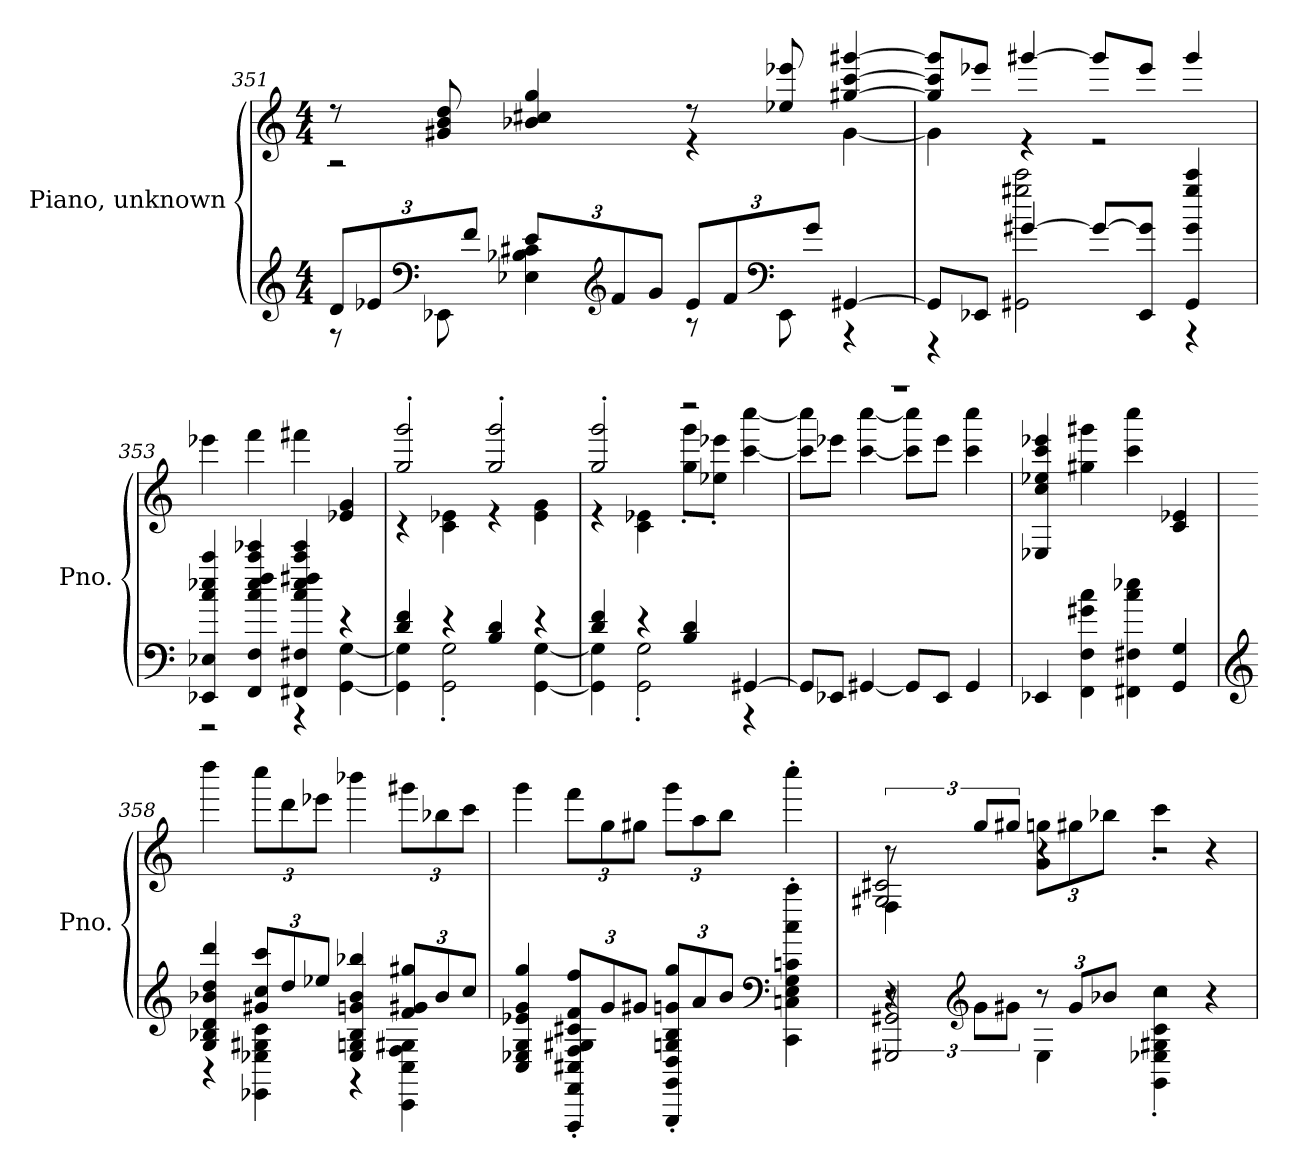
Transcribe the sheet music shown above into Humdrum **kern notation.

**kern	**kern
*part1	*part1
*staff2	*staff1
*I"Piano, unknown	*
*I'Pno.	*
!!LO:LB:g=z
*clefG2	*clefG2
*k[]	*k[]
*M4/4	*M4/4
*Xbrackettup	*
=351	=351
*^	*^
12d/L	8r	8r	2r
12e-X/	.	.	.
*clefF4	*	*	*
.	8EE-X\	8g#X/ 8b/ 8dd/	.
12f/J	.	.	.
12e-/L	4E-X\ 4B-X\ 4c#X\	4b-X/ 4cc#X/ 4gg/	.
*clefG2	*	*	*
12f/	.	.	.
12g/J	.	.	.
12e-/L	8r	8r	4r
12f/	.	.	.
*clefF4	*	*	*
.	8EE-\	8ee-X/ 8eee-X/	.
12g/J	.	.	.
[4GG#X/	4r	[4gg#X/ [4ccc/ [4ggg#X/	[4g#\
=352	=352	=352	=352
8GG#/L]	4r	8gg#/] 8ccc/] 8ggg#/]L	4g#\]
8EE-X/J	.	8eee-X/J	.
[4g#X/	2GG#X\ 2gg#X\ 2ccc\	[4ggg#X/	4r
8g#/L_	.	8ggg#/L]	2r
8EE-/ 8g#/]J	.	8eee-/J	.
4GG#/ 4g#/ 4gg#/ 4ccc/	4r	4ggg#/	.
*	*	*v	*v
=353	=353	=353
4EE-X/ 4E-X/ 4cc/ 4ee-X/ 4ccc/	2r	4eee-X\
4FF/ 4F/ 4cc/ 4ee-/ 4ff/ 4ccc/ 4eee-X/	.	4fff\
4FF#X/ 4F#X/ 4cc/ 4ee-/ 4ff#X/ 4ccc/ 4eee-/	4r	4fff#X\
4r	[4GG\ [4G\	4e-X/ 4g/
!!LO:LB:g=z
=354	=354	=354
*	*	*^
4d/ 4f/	4GG\] 4G\]	2gg/' 2ggg/'	4r
4r	2GG\' 2G\'	.	4c\ 4e-X\
4B/ 4d/	.	2gg/' 2ggg/'	4r
4r	[4GG\ [4G\	.	4e-\ 4g\
=355	=355	=355	=355
4d/ 4f/	4GG\] 4G\]	2gg/' 2ggg/'	4r
4r	2GG\' 2G\'	.	4c\ 4e-X\
4B/ 4d/	.	2r	8gg\' 8ggg\'L
.	.	.	8ee-X\' 8eee-X\'J
[4GG#X/	4r	.	[4ccc\ [4cccc\
*v	*v	*	*
=356	=356	=356
8GG#/L]	1r	8ccc\] 8cccc\]L
8EE-X/J	.	8eee-X\J
[4GG#X/	.	[4ccc\ [4cccc\
8GG#/L]	.	8ccc\] 8cccc\]L
8EE-/J	.	8eee-\J
4GG#/	.	4ccc\ 4cccc\
*	*v	*v
=357	=357
4EE-X/	4E-X/ 4cc/ 4ee-X/ 4ccc/ 4eee-X/
4FF\ 4F\ 4g#X\ 4cc\	4gg#X\ 4ggg#X\
4FF#X\ 4F#X\ 4cc\ 4ee-X\	4ccc\ 4cccc\
4GG/ 4G/	4c/ 4e-X/
!!LO:LB:g=z
=358	=358
*clefG2	*
*^	*
4G/ 4B-X/ 4d/ 4b-X/ 4dd/ 4ddd/	4r	4dddd\
*	*	*Xbrackettup
12g#X/ 12cc/ 12ccc/L	4EE-X\ 4E-X\ 4G#X\ 4c\	12cccc\L
12dd/	.	12ddd\
12ee-X/J	.	12eee-X\J
4E-/ 4Gn/ 4B-/ 4gn/ 4b-/ 4bb-X/	4r	4bbb-X\
12f/ 12g#X/ 12gg#X/L	4CC\ 4C\ 4F\ 4G#X\	12ggg#X\L
12b-/	.	12bb-X\
12cc/J	.	12ccc\J
*v	*v	*
=359	=359
4C/ 4E-X/ 4G/ 4e-X/ 4g/ 4gg/	4ggg\
12FFF/' 12FF/' 12C#X/' 12F/' 12G#X/' 12c#X/' 12f/' 12ff/'L	12fff\L
12g/	12gg\
12g#X/J	12gg#X\J
12GGG/' 12GG/' 12D/' 12Gn/' 12B/' 12gn/' 12gg/'L	12ggg\L
12a/	12aa\
12b/J	12bb\J
*clefF4	*
4CC\' 4Cn\' 4E-\' 4G\' 4cn\' 4cc\' 4ccc\'	4cccc'\
!!LO:LB:g=z
=360	=360
*^	*
*	*brackettup	*brackettup
*	*^	*^
*	*	*	*	*^
4r	12r	2GGG#X/ 2GG#X/	12r	4F\	2G#X/ 2c#X/
*clefG2	*	*	*	*	*
.	12g\L	.	12gg/L	.	.
.	12g#X\J	.	12gg#X/J	.	.
*	*	*	*	*Xbrackettup	*
12r	4E\	.	4r	12g\ 12ggn\L	.
12g#/L	.	.	.	12gg#X\	.
12b-X/J	.	.	.	12bb-X\J	.
2r	4GG#\' 4E-X\' 4G#X\' 4c\' 4cc\'	2r	2r	4ccc'\	2r
.	4r	.	.	4r	.
*v	*v	*v	*	*	*
*	*v	*v	*v
=	=
*-	*-
